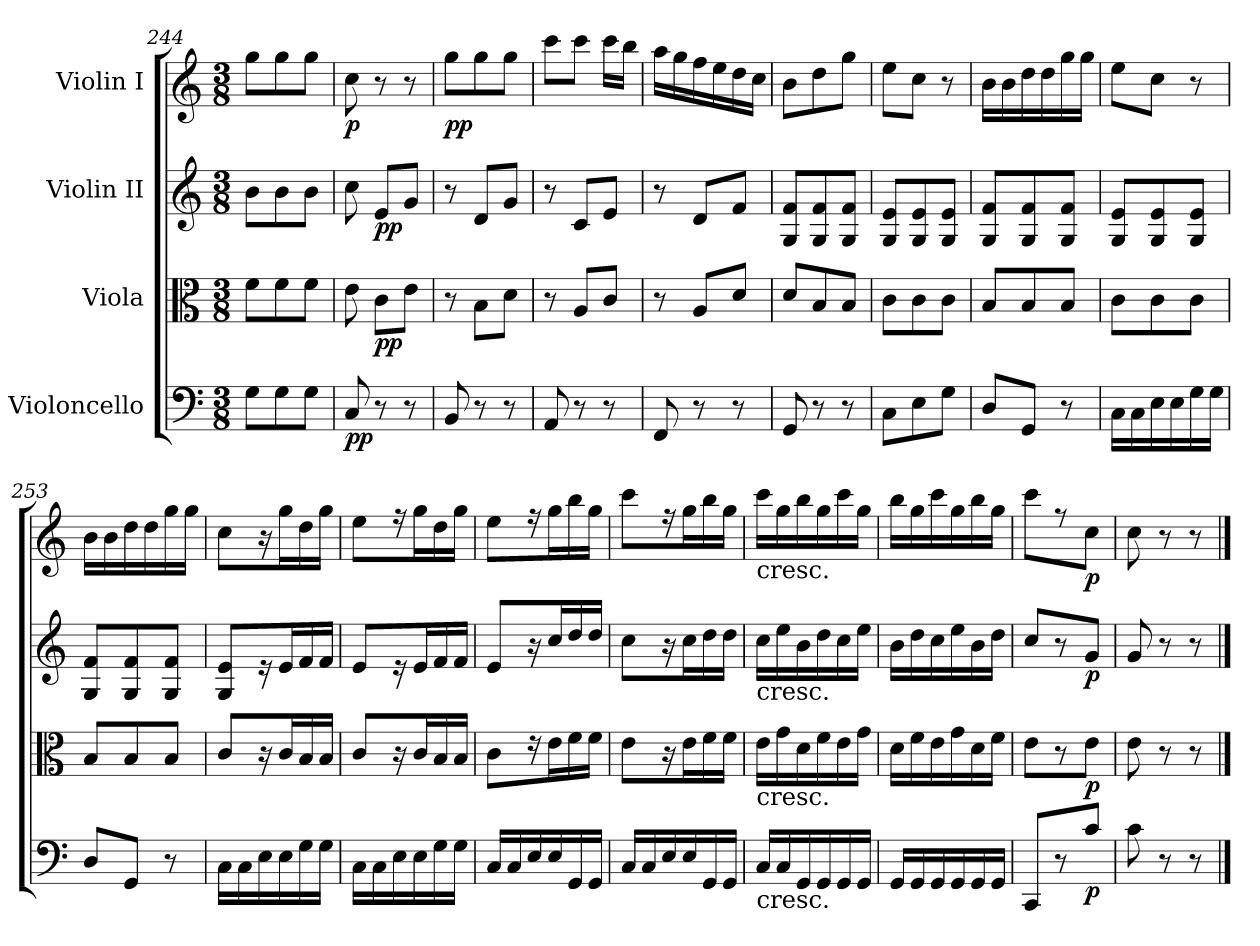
**kern	**dynam	**kern	**dynam	**kern	**dynam	**kern	**dynam
*part4	*part4	*part3	*part3	*part2	*part2	*part1	*part1
*staff4	*staff4	*staff3	*staff3	*staff2	*staff2	*staff1	*staff1
*I"Violoncello	*	*I"Viola	*	*I"Violin II	*	*I"Violin I	*
*clefF4	*	*clefC3	*	*clefG2	*	*clefG2	*
*k[]	*	*k[]	*	*k[]	*	*k[]	*
*M3/8	*	*M3/8	*	*M3/8	*	*M3/8	*
=244	=244	=244	=244	=244	=244	=244	=244
8G\L	.	8f\L	.	8b\L	.	8gg\L	.
8G\	.	8f\	.	8b\	.	8gg\	.
8G\J	.	8f\J	.	8b\J	.	8gg\J	.
=245	=245	=245	=245	=245	=245	=245	=245
!	!LO:DY:b	!	!	!	!	!	!LO:DY:b
8C/	pp	8e\	.	8cc\	.	8cc\	p
!	!	!	!LO:DY:b	!	!LO:DY:b	!	!
8r	.	8c\L	pp	8e/L	pp	8r	.
8r	.	8e\J	.	8g/J	.	8r	.
=246	=246	=246	=246	=246	=246	=246	=246
!	!	!	!	!	!	!	!LO:DY:b
8BB/	.	8r	.	8r	.	8gg\L	pp
8r	.	8B\L	.	8d/L	.	8gg\	.
8r	.	8d\J	.	8g/J	.	8gg\J	.
!!LO:PB:g=z
=247	=247	=247	=247	=247	=247	=247	=247
8AA/	.	8r	.	8r	.	8ccc\L	.
8r	.	8A/L	.	8c/L	.	8ccc\J	.
8r	.	8c/J	.	8e/J	.	16ccc\LL	.
.	.	.	.	.	.	16bb\JJ	.
!!LO:PB:g=z
=248	=248	=248	=248	=248	=248	=248	=248
8FF/	.	8r	.	8r	.	16aa\LL	.
.	.	.	.	.	.	16gg\	.
8r	.	8A/L	.	8d/L	.	16ff\	.
.	.	.	.	.	.	16ee\	.
8r	.	8d/J	.	8f/J	.	16dd\	.
.	.	.	.	.	.	16cc\JJ	.
=249	=249	=249	=249	=249	=249	=249	=249
8GG/	.	8d/L	.	8G/ 8f/L	.	8b\L	.
8r	.	8B/	.	8G/ 8f/	.	8dd\	.
8r	.	8B/J	.	8G/ 8f/J	.	8gg\J	.
=250	=250	=250	=250	=250	=250	=250	=250
8C\L	.	8c\L	.	8G/ 8e/L	.	8ee\L	.
8E\	.	8c\	.	8G/ 8e/	.	8cc\J	.
8G\J	.	8c\J	.	8G/ 8e/J	.	8r	.
=251	=251	=251	=251	=251	=251	=251	=251
8D/L	.	8B/L	.	8G/ 8f/L	.	16b\LL	.
.	.	.	.	.	.	16b\	.
8GG/J	.	8B/	.	8G/ 8f/	.	16dd\	.
.	.	.	.	.	.	16dd\	.
8r	.	8B/J	.	8G/ 8f/J	.	16gg\	.
.	.	.	.	.	.	16gg\JJ	.
=252	=252	=252	=252	=252	=252	=252	=252
16C\LL	.	8c\L	.	8G/ 8e/L	.	8ee\L	.
16C\	.	.	.	.	.	.	.
16E\	.	8c\	.	8G/ 8e/	.	8cc\J	.
16E\	.	.	.	.	.	.	.
16G\	.	8c\J	.	8G/ 8e/J	.	8r	.
16G\JJ	.	.	.	.	.	.	.
=253	=253	=253	=253	=253	=253	=253	=253
8D/L	.	8B/L	.	8G/ 8f/L	.	16b\LL	.
.	.	.	.	.	.	16b\	.
8GG/J	.	8B/	.	8G/ 8f/	.	16dd\	.
.	.	.	.	.	.	16dd\	.
8r	.	8B/J	.	8G/ 8f/J	.	16gg\	.
.	.	.	.	.	.	16gg\JJ	.
!!LO:LB:g=z
=254	=254	=254	=254	=254	=254	=254	=254
16C\LL	.	8c/L	.	8G/ 8e/L	.	8cc\L	.
16C\	.	.	.	.	.	.	.
16E\	.	16r	.	16r	.	16r	.
16E\	.	16c/L	.	16e/L	.	16gg\L	.
16G\	.	16B/	.	16f/	.	16dd\	.
16G\JJ	.	16B/JJ	.	16f/JJ	.	16gg\JJ	.
!!LO:PB:g=z
=255	=255	=255	=255	=255	=255	=255	=255
16C\LL	.	8c/L	.	8e/L	.	8ee\L	.
16C\	.	.	.	.	.	.	.
16E\	.	16r	.	16r	.	16r	.
16E\	.	16c/L	.	16e/L	.	16gg\L	.
16G\	.	16B/	.	16f/	.	16dd\	.
16G\JJ	.	16B/JJ	.	16f/JJ	.	16gg\JJ	.
=256	=256	=256	=256	=256	=256	=256	=256
16C/LL	.	8c\L	.	8e/L	.	8ee\L	.
16C/	.	.	.	.	.	.	.
16E/	.	16r	.	16r	.	16r	.
16E/	.	16e\L	.	16cc/L	.	16gg\L	.
16GG/	.	16f\	.	16dd/	.	16bb\	.
16GG/JJ	.	16f\JJ	.	16dd/JJ	.	16gg\JJ	.
=257	=257	=257	=257	=257	=257	=257	=257
16C/LL	.	8e\L	.	8cc\L	.	8ccc\L	.
16C/	.	.	.	.	.	.	.
16E/	.	16r	.	16r	.	16r	.
16E/	.	16e\L	.	16cc\L	.	16gg\L	.
16GG/	.	16f\	.	16dd\	.	16bb\	.
16GG/JJ	.	16f\JJ	.	16dd\JJ	.	16gg\JJ	.
=258	=258	=258	=258	=258	=258	=258	=258
!	!	!	!	!	!	!LO:TX:b:t=cresc.	!
!	!	!	!	!LO:TX:b:t=cresc.	!	!	!
!	!	!LO:TX:b:t=cresc.	!	!	!	!	!
!LO:TX:b:t=cresc.	!	!	!	!	!	!	!
16C/LL	.	16e\LL	.	16cc\LL	.	16ccc\LL	.
16C/	.	16g\	.	16ee\	.	16gg\	.
16GG/	.	16d\	.	16b\	.	16bb\	.
16GG/	.	16f\	.	16dd\	.	16gg\	.
16GG/	.	16e\	.	16cc\	.	16ccc\	.
16GG/JJ	.	16g\JJ	.	16ee\JJ	.	16gg\JJ	.
=259	=259	=259	=259	=259	=259	=259	=259
16GG/LL	.	16d\LL	.	16b\LL	.	16bb\LL	.
16GG/	.	16f\	.	16dd\	.	16gg\	.
16GG/	.	16e\	.	16cc\	.	16ccc\	.
16GG/	.	16g\	.	16ee\	.	16gg\	.
16GG/	.	16d\	.	16b\	.	16bb\	.
16GG/JJ	.	16f\JJ	.	16dd\JJ	.	16gg\JJ	.
=260	=260	=260	=260	=260	=260	=260	=260
8CC/L	.	8e\L	.	8cc/L	.	8ccc\L	.
8r	.	8r	.	8r	.	8r	.
!	!LO:DY:b	!	!LO:DY:b	!	!LO:DY:b	!	!LO:DY:b
8c/J	p	8e\J	p	8g/J	p	8cc\J	p
!!LO:LB:g=z
=261	=261	=261	=261	=261	=261	=261	=261
8c\	.	8e\	.	8g/	.	8cc\	.
8r	.	8r	.	8r	.	8r	.
8r	.	8r	.	8r	.	8r	.
==	==	==	==	==	==	==	==
*-	*-	*-	*-	*-	*-	*-	*-
